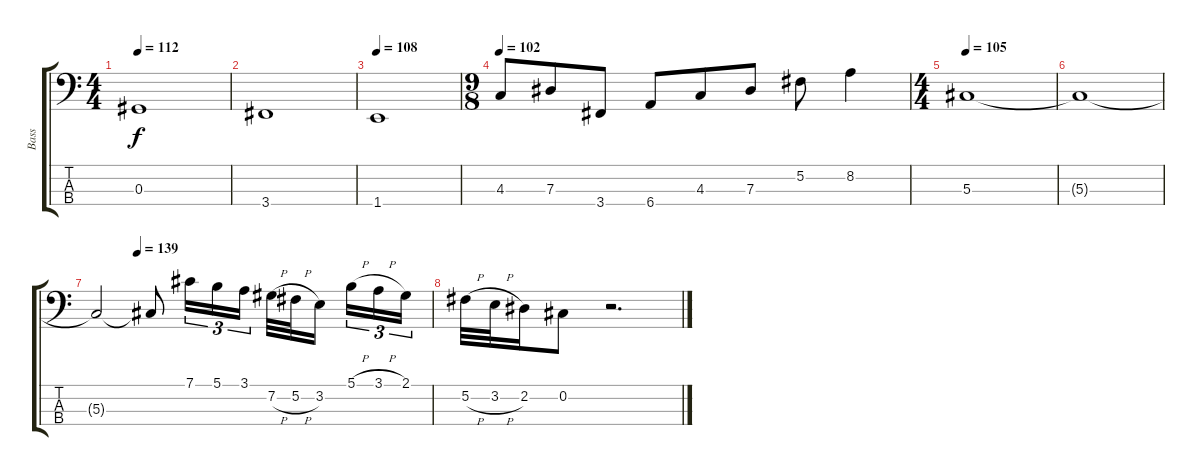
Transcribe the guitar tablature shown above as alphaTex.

\track ("Bass" "Bass") {instrument electricbasspick}
\staff {score tabs}
\tuning (Gb2 Db2 Ab1 Eb1) {hide}
\ts (4 4)
\tempo 112
\clef f4
\ks c
0.3.1{dy f} |
3.4.1 |
\tempo 108
1.4.1 |
\ts (9 8)
\tempo 102
4.3.8 7.3.8 3.4.8 6.4.8 4.3.8 7.3.8 5.2.8 8.2.4 |
\ts (4 4)
\tempo 105
5.3.1 |
5.3{t}.1 |
\tempo (139 0.125)
5.3{t}.2 5.3{t}.8 7.1.16{tu (3 2)} 5.1.16{tu (3 2)} 3.1.16{tu (3 2)} 7.2{h}.32 5.2{h}.32 3.2.16{beam splitsecondary} 5.1{h}.16{tu (3 2)} 3.1{h}.16{tu (3 2)} 2.1.16{tu (3 2)} |
5.2{h}.32 3.2{h}.32 2.2.16 0.2.8 r.2{d}
